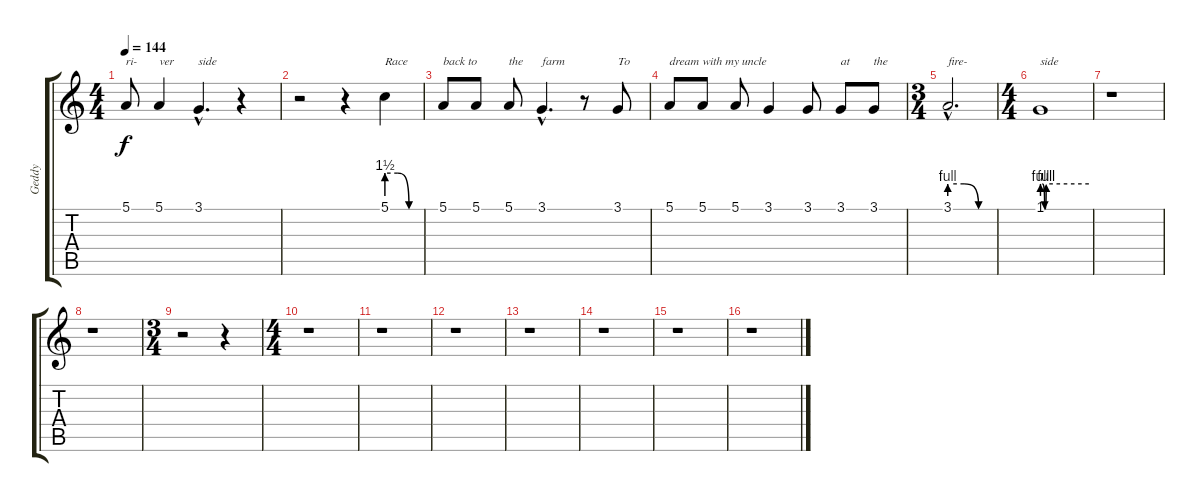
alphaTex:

\track ("Geddy" "Geddy") {instrument lead6voice}
\staff {score tabs}
\tuning (E4 B3 G3 D3 A2 E2) {hide}
\ts (4 4)
\tempo 144
\clef g2
\ks c
5.1.8{txt "ri-" dy f} 5.1.4{txt "ver"} 3.1{hac}.4{d txt "side"} r.4 |
r.2 r.4 5.1{be (custom 0 6 20 6 40 0 60 0)}.4{txt "Race"} |
5.1.8{txt "back to"} 5.1.8 5.1.8{txt "the"} 3.1{hac}.4{d txt "farm"} r.8 3.1.8{txt "To"} |
5.1.8{txt "dream with my uncle"} 5.1.8 5.1.8 3.1.4 3.1.8 3.1.8{txt "at"} 3.1.8{txt "the"} |
\ts (3 4)
3.1{be (custom 0 4 20 4 40 0 60 0) hac}.2{d txt "fire-"} |
\ts (4 4)
1.1{be (custom 0 4 3 0 5 4 60 4)}.1{txt "side"} |
r.1 |
r.1 |
\ts (3 4)
r.2 r.4 |
\ts (4 4)
r.1 |
r.1 |
r.1 |
r.1 |
r.1 |
r.1 |
r.1
